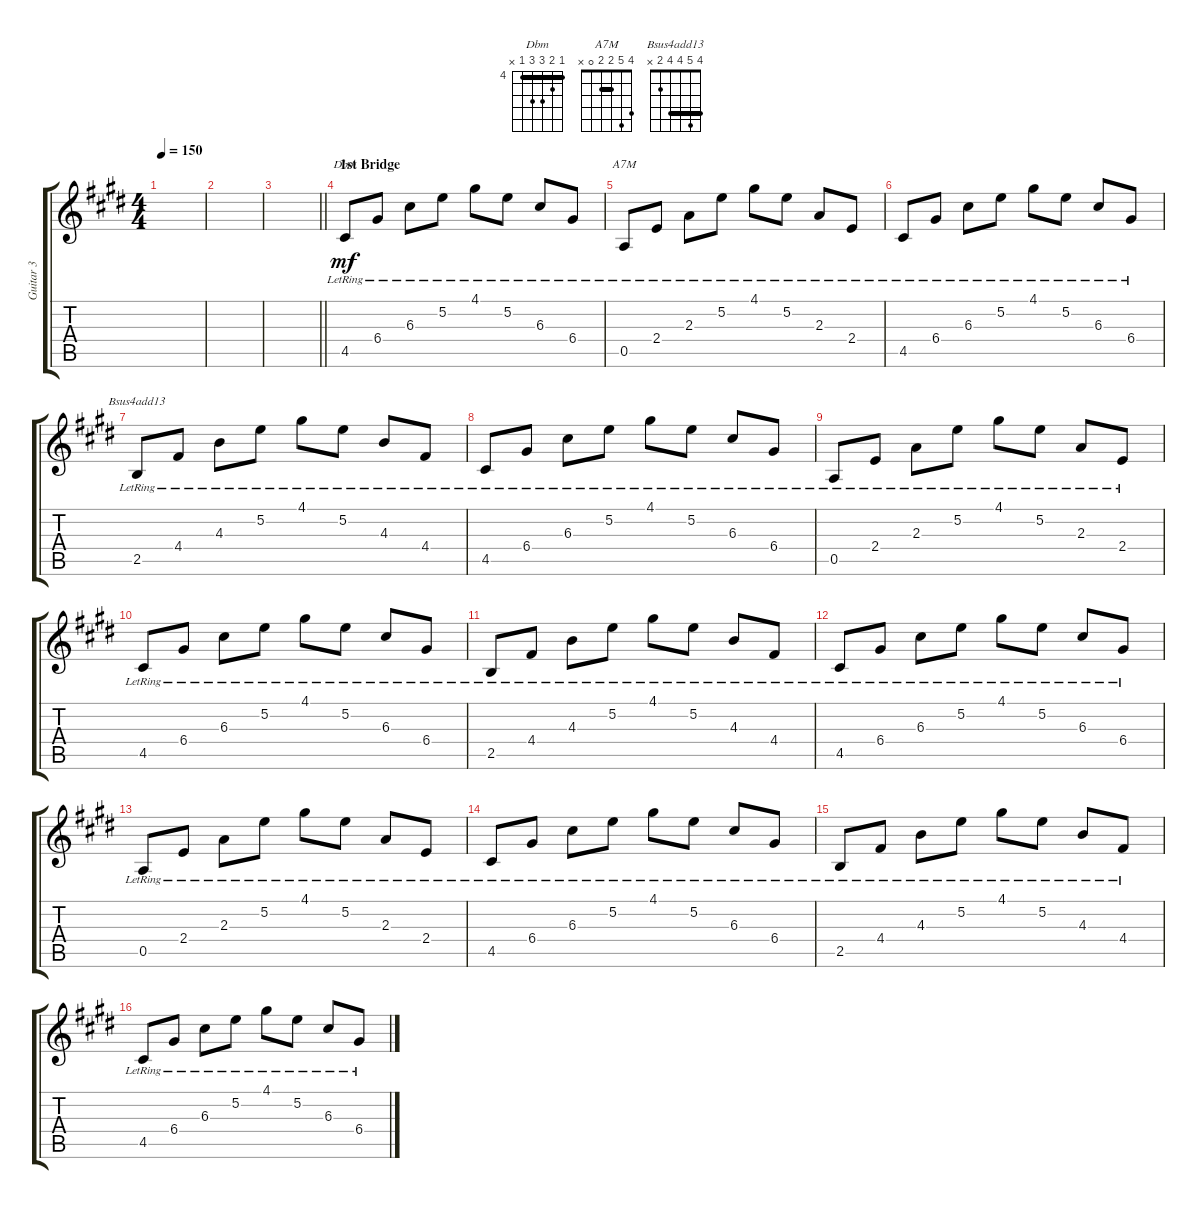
\track ("Guitar 3" "Guitar 3") {instrument distortionguitar}
\staff {score tabs}
\tuning (E4 B3 G3 D3 A2 E2) {hide}
\chord ("Dbm" 4 5 6 6 4 x) {firstfret 4 barre 4}
\chord ("A7M" 4 5 2 2 0 x) {barre 2}
\chord ("Bsus4add13" 4 5 4 4 2 x) {barre 4}
\ts (4 4)
\tempo 150
\clef g2
\ks c#minor
|
|
\barLineRight lightlight
|
\section ("" "1st Bridge")
4.5{lr}.8{ch "Dbm" dy mf instrument acousticguitarsteel} 6.4{lr}.8 6.3{lr}.8 5.2{lr}.8 4.1{lr}.8 5.2{lr}.8 6.3{lr}.8 6.4{lr}.8 |
0.5{lr}.8{ch "A7M"} 2.4{lr}.8 2.3{lr}.8 5.2{lr}.8 4.1{lr}.8 5.2{lr}.8 2.3{lr}.8 2.4{lr}.8 |
4.5{lr}.8 6.4{lr}.8 6.3{lr}.8 5.2{lr}.8 4.1{lr}.8 5.2{lr}.8 6.3{lr}.8 6.4{lr}.8 |
2.5{lr}.8{ch "Bsus4add13"} 4.4{lr}.8 4.3{lr}.8 5.2{lr}.8 4.1{lr}.8 5.2{lr}.8 4.3{lr}.8 4.4{lr}.8 |
4.5{lr}.8 6.4{lr}.8 6.3{lr}.8 5.2{lr}.8 4.1{lr}.8 5.2{lr}.8 6.3{lr}.8 6.4{lr}.8 |
0.5{lr}.8 2.4{lr}.8 2.3{lr}.8 5.2{lr}.8 4.1{lr}.8 5.2{lr}.8 2.3{lr}.8 2.4{lr}.8 |
4.5{lr}.8 6.4{lr}.8 6.3{lr}.8 5.2{lr}.8 4.1{lr}.8 5.2{lr}.8 6.3{lr}.8 6.4{lr}.8 |
2.5{lr}.8 4.4{lr}.8 4.3{lr}.8 5.2{lr}.8 4.1{lr}.8 5.2{lr}.8 4.3{lr}.8 4.4{lr}.8 |
4.5{lr}.8 6.4{lr}.8 6.3{lr}.8 5.2{lr}.8 4.1{lr}.8 5.2{lr}.8 6.3{lr}.8 6.4{lr}.8 |
0.5{lr}.8 2.4{lr}.8 2.3{lr}.8 5.2{lr}.8 4.1{lr}.8 5.2{lr}.8 2.3{lr}.8 2.4{lr}.8 |
4.5{lr}.8 6.4{lr}.8 6.3{lr}.8 5.2{lr}.8 4.1{lr}.8 5.2{lr}.8 6.3{lr}.8 6.4{lr}.8 |
2.5{lr}.8 4.4{lr}.8 4.3{lr}.8 5.2{lr}.8 4.1{lr}.8 5.2{lr}.8 4.3{lr}.8 4.4{lr}.8 |
4.5{lr}.8 6.4{lr}.8 6.3{lr}.8 5.2{lr}.8 4.1{lr}.8 5.2{lr}.8 6.3{lr}.8 6.4{lr}.8
